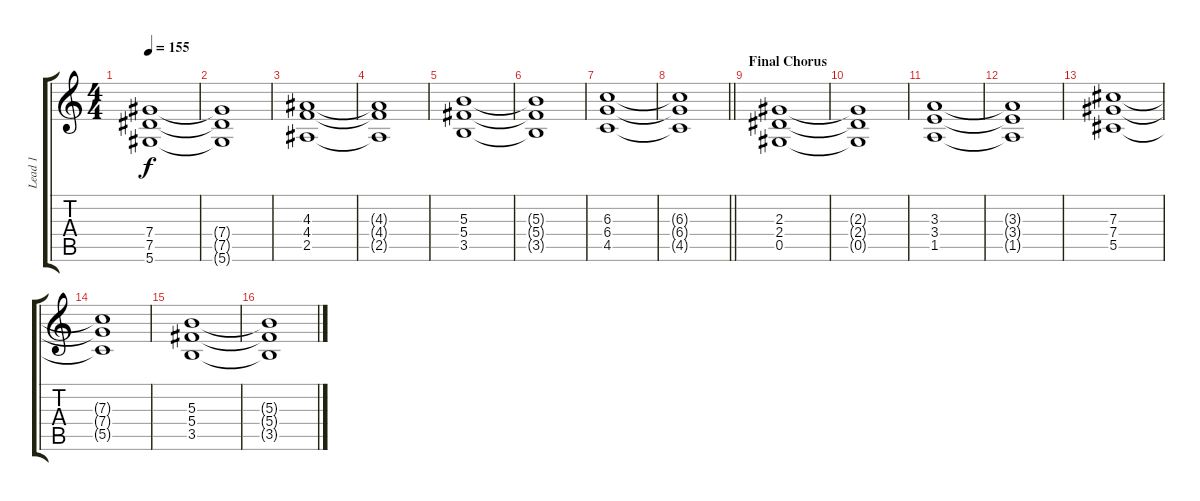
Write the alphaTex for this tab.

\track ("Lead 1" "Lead 1") {instrument distortionguitar}
\staff {score tabs}
\tuning (Eb4 Bb3 Gb3 Db3 Ab2 Eb2) {hide}
\ts (4 4)
\tempo 155
\clef g2
\ks c
(7.4 7.5 5.6).1{dy f} |
(7.4{t} 7.5{t} 5.6{t}).1 |
(4.3 4.4 2.5).1 |
(4.3{t} 4.4{t} 2.5{t}).1 |
(5.3 5.4 3.5).1 |
(5.3{t} 5.4{t} 3.5{t}).1 |
(6.3 6.4 4.5).1 |
\barLineRight lightlight
(6.3{t} 6.4{t} 4.5{t}).1 |
\section ("" "Final Chorus")
(2.3 2.4 0.5).1 |
(2.3{t} 2.4{t} 0.5{t}).1 |
(3.3 3.4 1.5).1 |
(3.3{t} 3.4{t} 1.5{t}).1 |
(7.3 7.4 5.5).1 |
(7.3{t} 7.4{t} 5.5{t}).1 |
(5.3 5.4 3.5).1 |
(5.3{t} 5.4{t} 3.5{t}).1
